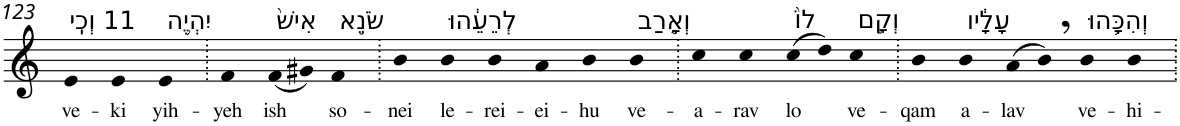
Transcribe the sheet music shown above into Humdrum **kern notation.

**kern	**text
*part1	*part1
*staff1	*staff1
*I"Piano	*
*I'Pno	*
!!LO:PB:g=z
*clefG2	*
*k[]	*
=123	=123
!LO:TX:a:t=11 וְכִֽי	!
!	!LO:LY:b
4e	ve-
!	!LO:LY:b
4e	-ki
!LO:TX:a:t=יִהְיֶ֥ה	!
!	!LO:LY:b
4e	yih-
=124.	=124.
!	!LO:LY:b
4f	-yeh
!LO:TX:a:t=אִישׁ֙	!
!	!LO:LY:b
(8f	ish
8g#X)	.
!LO:TX:a:t=שֹׂנֵ֣א	!
!	!LO:LY:b
4f	so-
=125.	=125.
!	!LO:LY:b
4b	-nei
!LO:TX:a:t=לְרֵעֵ֔הוּ	!
!	!LO:LY:b
4b	le-
!	!LO:LY:b
4b	-rei-
!	!LO:LY:b
4a	-ei-
!	!LO:LY:b
4b	-hu
!LO:TX:a:t=וְאָ֤רַב	!
!	!LO:LY:b
4b	ve-
=126.	=126.
!	!LO:LY:b
4cc	-a-
!	!LO:LY:b
4cc	-rav
!LO:TX:a:t=לוֹ֙	!
!	!LO:LY:b
(8cc	lo
8dd)	.
!LO:TX:a:t=וְקָ֣ם	!
!	!LO:LY:b
4cc	ve-
=127.	=127.
!	!LO:LY:b
4b	-qam
!LO:TX:a:t=עָלָ֔יו	!
!	!LO:LY:b
4b	a-
!	!LO:LY:b
(8a	-lav
8b,)	.
!LO:TX:a:t=וְהִכָּ֥הוּ	!
!	!LO:LY:b
4b	ve-
!	!LO:LY:b
4b	-hi-
=.	=.
*-	*-
